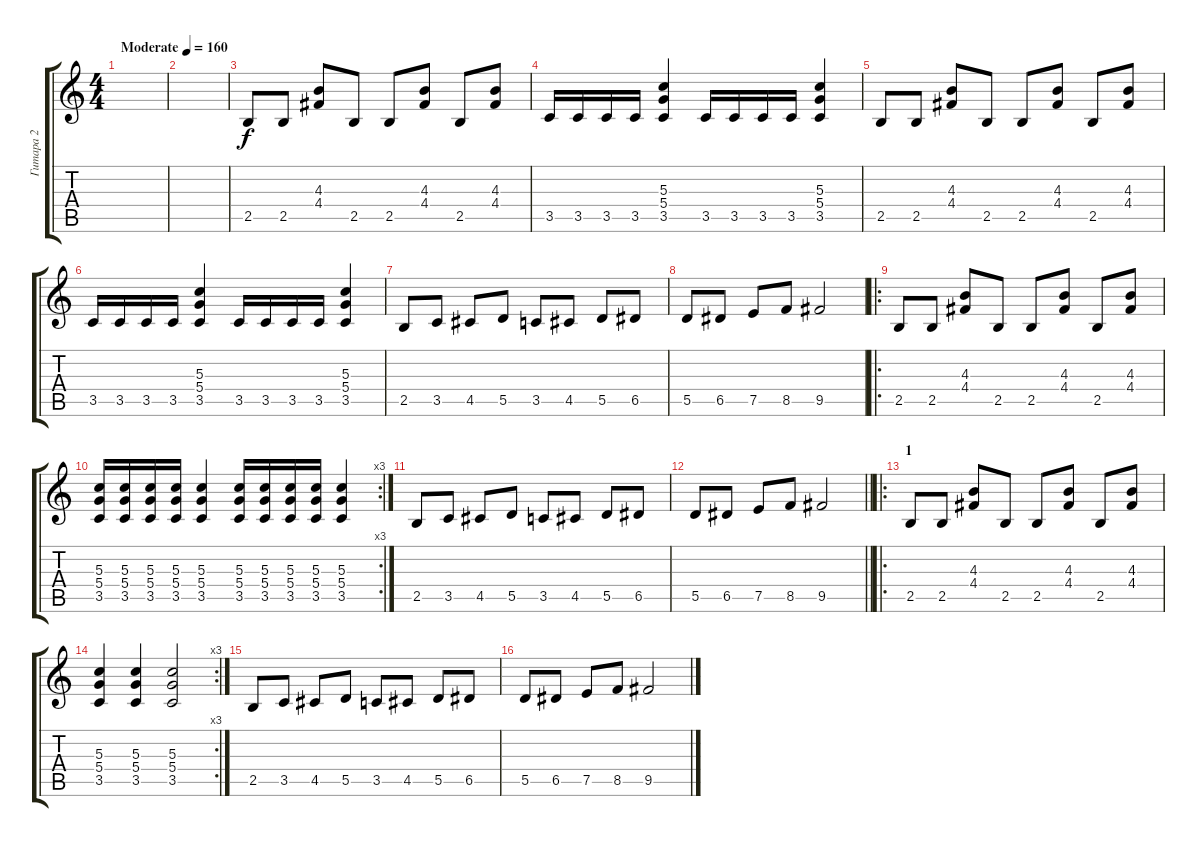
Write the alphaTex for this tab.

\track ("Гитара 2" "Гитара 2") {instrument overdrivenguitar}
\staff {score tabs}
\tuning (E4 B3 G3 D3 A2 E2) {hide}
\ts (4 4)
\tempo (160 "Moderate")
\clef g2
\ks c
|
|
2.5.8 2.5.8 (4.3 4.4).8 2.5.8 2.5.8 (4.3 4.4).8 2.5.8 (4.3 4.4).8 |
3.5.16 3.5.16 3.5.16 3.5.16 (5.3 5.4 3.5).4 3.5.16 3.5.16 3.5.16 3.5.16 (5.3 5.4 3.5).4 |
2.5.8 2.5.8 (4.3 4.4).8 2.5.8 2.5.8 (4.3 4.4).8 2.5.8 (4.3 4.4).8 |
3.5.16 3.5.16 3.5.16 3.5.16 (5.3 5.4 3.5).4 3.5.16 3.5.16 3.5.16 3.5.16 (5.3 5.4 3.5).4 |
2.5.8 3.5.8 4.5.8 5.5.8 3.5.8 4.5.8 5.5.8 6.5.8 |
5.5.8 6.5.8 7.5.8 8.5.8 9.5.2 |
\ro
2.5.8 2.5.8 (4.3 4.4).8 2.5.8 2.5.8 (4.3 4.4).8 2.5.8 (4.3 4.4).8 |
\rc 3
(5.3 5.4 3.5).16 (5.3 5.4 3.5).16 (5.3 5.4 3.5).16 (5.3 5.4 3.5).16 (5.3 5.4 3.5).4 (5.3 5.4 3.5).16 (5.3 5.4 3.5).16 (5.3 5.4 3.5).16 (5.3 5.4 3.5).16 (5.3 5.4 3.5).4 |
2.5.8 3.5.8 4.5.8 5.5.8 3.5.8 4.5.8 5.5.8 6.5.8 |
\barLineRight lightlight
5.5.8 6.5.8 7.5.8 8.5.8 9.5.2 |
\ro
\section ("" "1")
2.5.8 2.5.8 (4.3 4.4).8 2.5.8 2.5.8 (4.3 4.4).8 2.5.8 (4.3 4.4).8 |
\rc 3
(5.3 5.4 3.5).4 (5.3 5.4 3.5).4 (5.3 5.4 3.5).2 |
2.5.8 3.5.8 4.5.8 5.5.8 3.5.8 4.5.8 5.5.8 6.5.8 |
5.5.8 6.5.8 7.5.8 8.5.8 9.5.2
